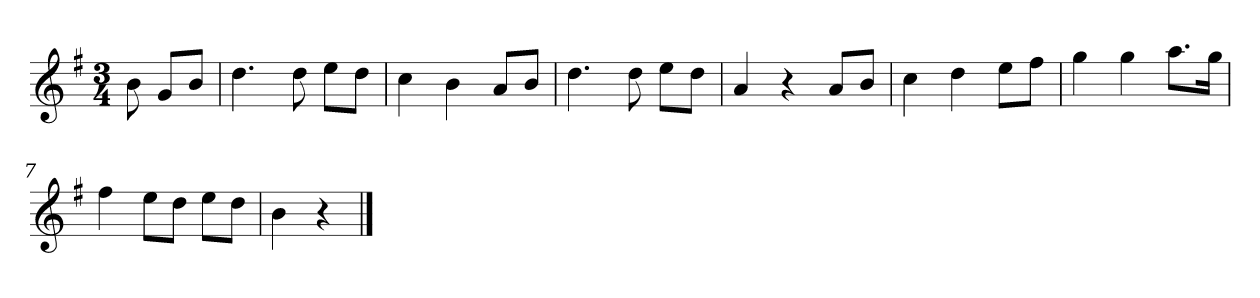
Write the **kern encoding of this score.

**kern
*part1
*staff1
*k[f#]
*M3/4
*MM120
=
8b
8gL
8bJ
=1
4.dd
8dd
8eeL
8ddJ
=2
4cc
4b
8aL
8bJ
=3
4.dd
8dd
8eeL
8ddJ
=4
4a
4r
8aL
8bJ
=5
4cc
4dd
8eeL
8ff#J
=6
4gg
4gg
8.aaL
16ggJk
=7
4ff#
8eeL
8ddJ
8eeL
8ddJ
=8
4b
4r
==
*-
